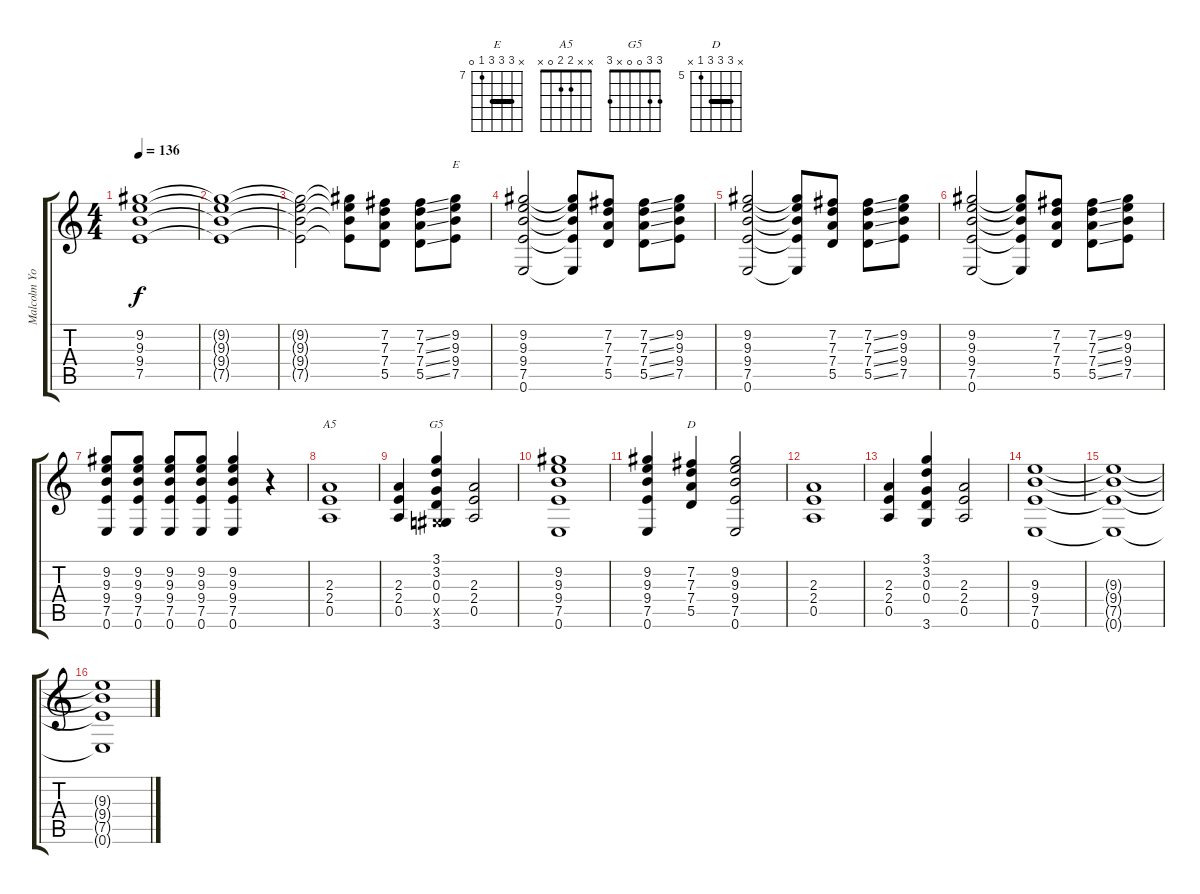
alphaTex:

\track ("Malcolm Young" "Malcolm Yo") {instrument overdrivenguitar}
\staff {score tabs}
\tuning (E4 B3 G3 D3 A2 E2) {hide}
\chord ("E" x 9 9 9 7 0) {firstfret 7 barre 9}
\chord ("A5" x x 2 2 0 x)
\chord ("G5" 3 3 0 0 x 3)
\chord ("D" x 7 7 7 5 x) {firstfret 5 barre 7}
\ts (4 4)
\tempo 136
\clef g2
\ks c
(9.2{t} 9.3{t} 9.4{t} 7.5{t}).1{dy f} |
(9.2{t} 9.3{t} 9.4{t} 7.5{t}).1 |
(9.2{t} 9.3{t} 9.4{t} 7.5{t}).2 (9.2{t} 9.3{t} 9.4{t} 7.5{t}).8 (7.2 7.3 7.4 5.5).8 (7.2{ss} 7.3{ss} 7.4{ss} 5.5{ss}).8 (9.2 9.3 9.4 7.5).8{ch "E"} |
(9.2 9.3 9.4 7.5 0.6).2 (9.2{t} 9.3{t} 9.4{t} 7.5{t} 0.6{t}).8 (7.2 7.3 7.4 5.5).8 (7.2{ss} 7.3{ss} 7.4{ss} 5.5{ss}).8 (9.2 9.3 9.4 7.5).8 |
(9.2 9.3 9.4 7.5 0.6).2 (9.2{t} 9.3{t} 9.4{t} 7.5{t} 0.6{t}).8 (7.2 7.3 7.4 5.5).8 (7.2{ss} 7.3{ss} 7.4{ss} 5.5{ss}).8 (9.2 9.3 9.4 7.5).8 |
(9.2 9.3 9.4 7.5 0.6).2 (9.2{t} 9.3{t} 9.4{t} 7.5{t} 0.6{t}).8 (7.2 7.3 7.4 5.5).8 (7.2{ss} 7.3{ss} 7.4{ss} 5.5{ss}).8 (9.2 9.3 9.4 7.5).8 |
(9.2 9.3 9.4 7.5 0.6).8 (9.2 9.3 9.4 7.5 0.6).8 (9.2 9.3 9.4 7.5 0.6).8 (9.2 9.3 9.4 7.5 0.6).8 (9.2 9.3 9.4 7.5 0.6).4 r.4 |
(2.3 2.4 0.5).1{ch "A5"} |
(2.3 2.4 0.5).4 (3.1 3.2 0.3 0.4 -1.5{x} 3.6).4{ch "G5"} (2.3 2.4 0.5).2 |
(9.2 9.3 9.4 7.5 0.6).1 |
(9.2 9.3 9.4 7.5 0.6).4 (7.2 7.3 7.4 5.5).4{ch "D"} (9.2 9.3 9.4 7.5 0.6).2 |
(2.3 2.4 0.5).1 |
(2.3 2.4 0.5).4 (3.1 3.2 0.3 0.4 3.6).4 (2.3 2.4 0.5).2 |
(9.3 9.4 7.5 0.6).1 |
(9.3{t} 9.4{t} 7.5{t} 0.6{t}).1 |
(9.3{t} 9.4{t} 7.5{t} 0.6{t}).1
